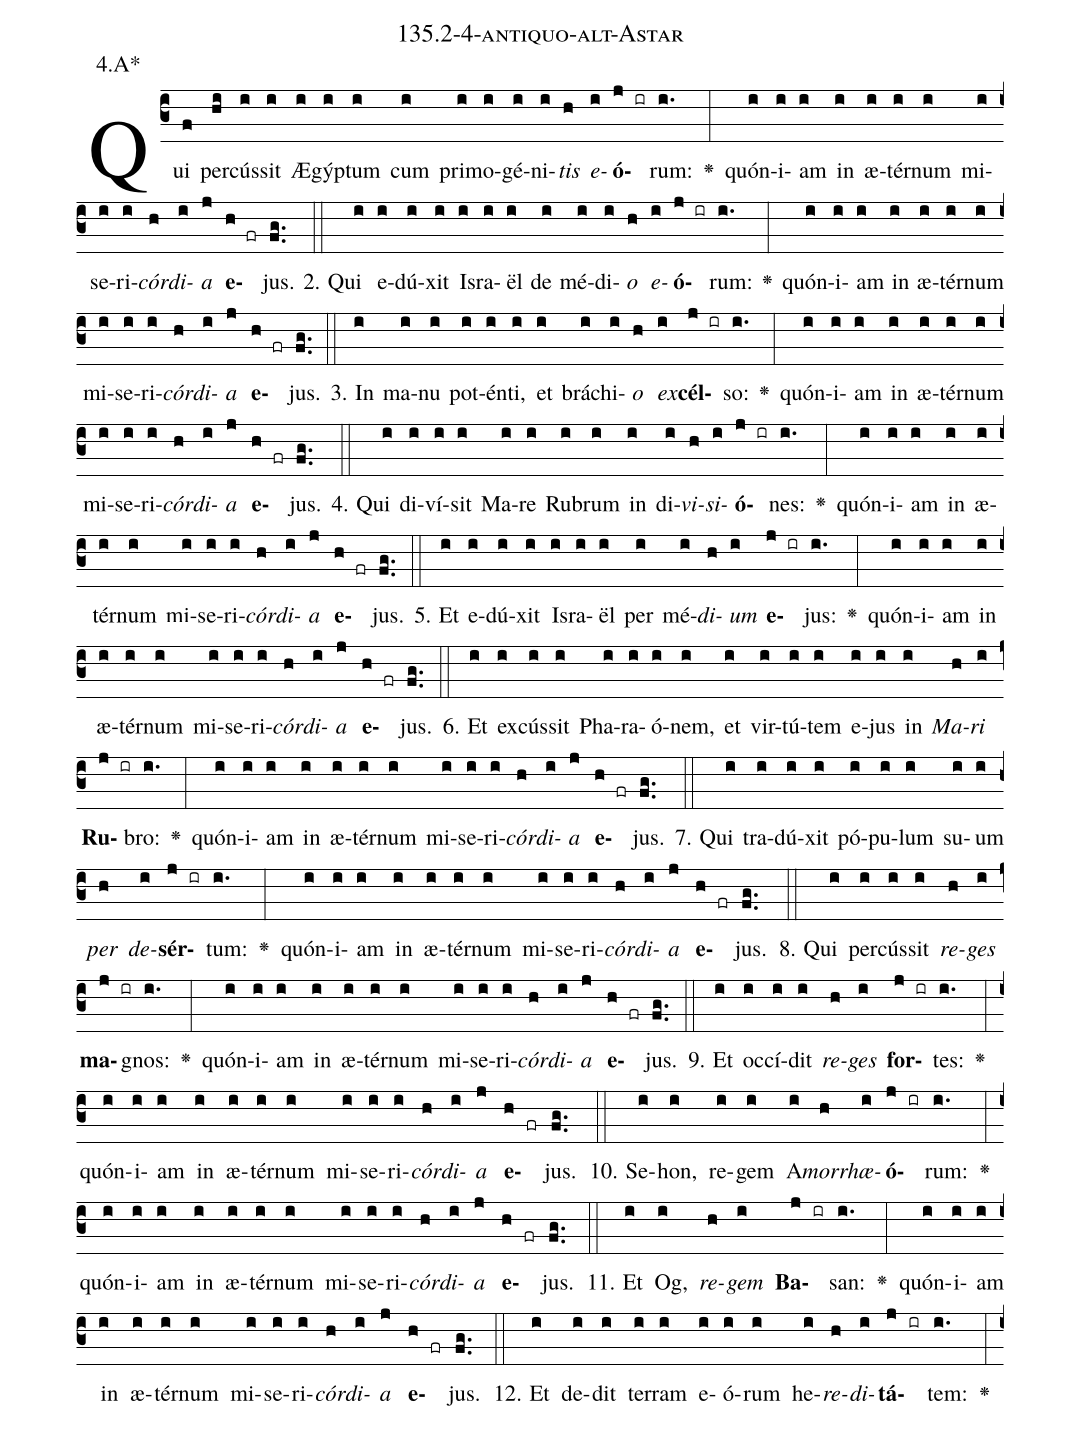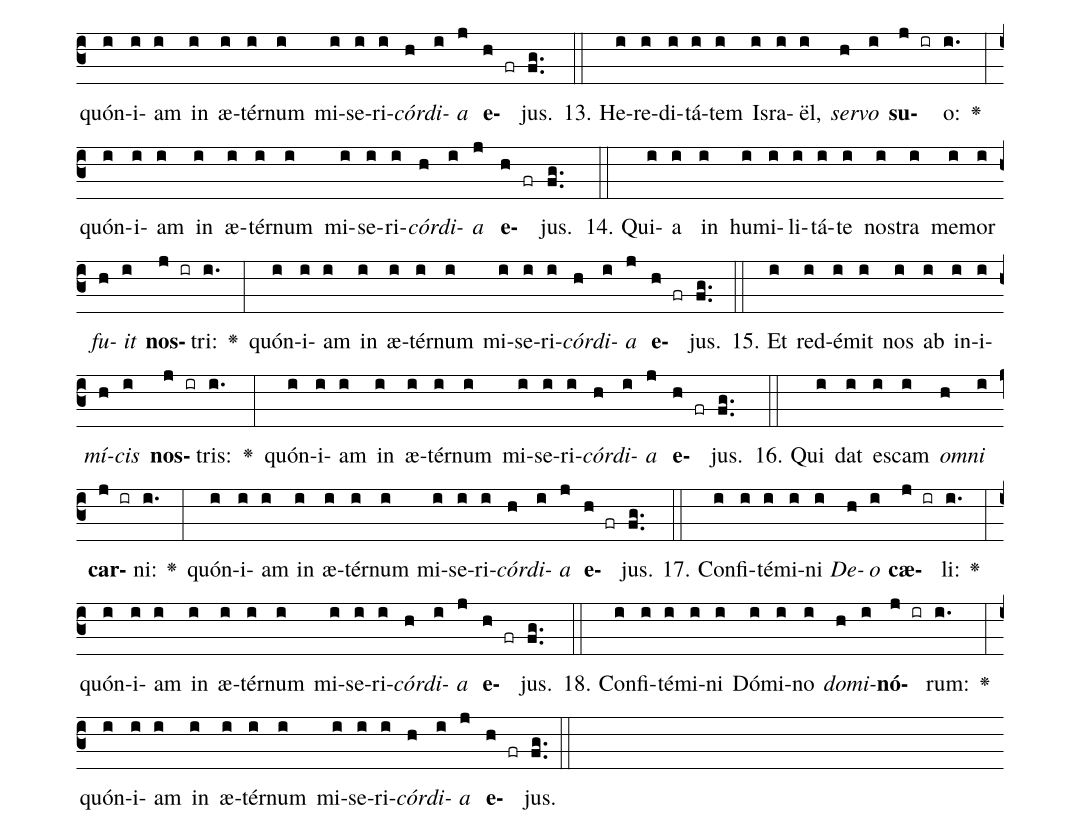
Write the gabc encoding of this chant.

name: 135.2-4-antiquo-alt-Astar;
annotation: 4.A*;
%%
(c3)Qui(f) per(hi)cús(i)sit(i) Æ(i)gýp(i)tum(i) cum(i) pri(i)mo(i)gé(i)ni(i)<i>tis</i>(h) <i>e</i>(i)<b>ó</b>(j ir)rum:(i.) <v>\greheightstar</v>(:) quón(i)i(i)am(i) in(i) æ(i)tér(i)num(i) mi(i)se(i)ri(i)<i>cór</i>(h)<i>di</i>(i)<i>a</i>(j) <b>e</b>(h fr)jus.(fg..) (::)
2. Qui(i) e(i)dú(i)xit(i) Is(i)ra(i)ël(i) de(i) mé(i)di(i)<i>o</i>(h) <i>e</i>(i)<b>ó</b>(j ir)rum:(i.) <v>\greheightstar</v>(:) quón(i)i(i)am(i) in(i) æ(i)tér(i)num(i) mi(i)se(i)ri(i)<i>cór</i>(h)<i>di</i>(i)<i>a</i>(j) <b>e</b>(h fr)jus.(fg..) (::)
3. In(i) ma(i)nu(i) pot(i)én(i)ti,(i) et(i) brá(i)chi(i)<i>o</i>(h) <i>ex</i>(i)<b>cél</b>(j ir)so:(i.) <v>\greheightstar</v>(:) quón(i)i(i)am(i) in(i) æ(i)tér(i)num(i) mi(i)se(i)ri(i)<i>cór</i>(h)<i>di</i>(i)<i>a</i>(j) <b>e</b>(h fr)jus.(fg..) (::)
4. Qui(i) di(i)ví(i)sit(i) Ma(i)re(i) Ru(i)brum(i) in(i) di(i)<i>vi</i>(h)<i>si</i>(i)<b>ó</b>(j ir)nes:(i.) <v>\greheightstar</v>(:) quón(i)i(i)am(i) in(i) æ(i)tér(i)num(i) mi(i)se(i)ri(i)<i>cór</i>(h)<i>di</i>(i)<i>a</i>(j) <b>e</b>(h fr)jus.(fg..) (::)
5. Et(i) e(i)dú(i)xit(i) Is(i)ra(i)ël(i) per(i) mé(i)<i>di</i>(h)<i>um</i>(i) <b>e</b>(j ir)jus:(i.) <v>\greheightstar</v>(:) quón(i)i(i)am(i) in(i) æ(i)tér(i)num(i) mi(i)se(i)ri(i)<i>cór</i>(h)<i>di</i>(i)<i>a</i>(j) <b>e</b>(h fr)jus.(fg..) (::)
6. Et(i) ex(i)cús(i)sit(i) Pha(i)ra(i)ó(i)nem,(i) et(i) vir(i)tú(i)tem(i) e(i)jus(i) in(i) <i>Ma</i>(h)<i>ri</i>(i) <b>Ru</b>(j ir)bro:(i.) <v>\greheightstar</v>(:) quón(i)i(i)am(i) in(i) æ(i)tér(i)num(i) mi(i)se(i)ri(i)<i>cór</i>(h)<i>di</i>(i)<i>a</i>(j) <b>e</b>(h fr)jus.(fg..) (::)
7. Qui(i) tra(i)dú(i)xit(i) pó(i)pu(i)lum(i) su(i)um(i) <i>per</i>(h) <i>de</i>(i)<b>sér</b>(j ir)tum:(i.) <v>\greheightstar</v>(:) quón(i)i(i)am(i) in(i) æ(i)tér(i)num(i) mi(i)se(i)ri(i)<i>cór</i>(h)<i>di</i>(i)<i>a</i>(j) <b>e</b>(h fr)jus.(fg..) (::)
8. Qui(i) per(i)cús(i)sit(i) <i>re</i>(h)<i>ges</i>(i) <b>ma</b>(j ir)gnos:(i.) <v>\greheightstar</v>(:) quón(i)i(i)am(i) in(i) æ(i)tér(i)num(i) mi(i)se(i)ri(i)<i>cór</i>(h)<i>di</i>(i)<i>a</i>(j) <b>e</b>(h fr)jus.(fg..) (::)
9. Et(i) oc(i)cí(i)dit(i) <i>re</i>(h)<i>ges</i>(i) <b>for</b>(j ir)tes:(i.) <v>\greheightstar</v>(:) quón(i)i(i)am(i) in(i) æ(i)tér(i)num(i) mi(i)se(i)ri(i)<i>cór</i>(h)<i>di</i>(i)<i>a</i>(j) <b>e</b>(h fr)jus.(fg..) (::)
10. Se(i)hon,(i) re(i)gem(i) A(i)<i>mor</i>(h)<i>rhæ</i>(i)<b>ó</b>(j ir)rum:(i.) <v>\greheightstar</v>(:) quón(i)i(i)am(i) in(i) æ(i)tér(i)num(i) mi(i)se(i)ri(i)<i>cór</i>(h)<i>di</i>(i)<i>a</i>(j) <b>e</b>(h fr)jus.(fg..) (::)
11. Et(i) Og,(i) <i>re</i>(h)<i>gem</i>(i) <b>Ba</b>(j ir)san:(i.) <v>\greheightstar</v>(:) quón(i)i(i)am(i) in(i) æ(i)tér(i)num(i) mi(i)se(i)ri(i)<i>cór</i>(h)<i>di</i>(i)<i>a</i>(j) <b>e</b>(h fr)jus.(fg..) (::)
12. Et(i) de(i)dit(i) ter(i)ram(i) e(i)ó(i)rum(i) he(i)<i>re</i>(h)<i>di</i>(i)<b>tá</b>(j ir)tem:(i.) <v>\greheightstar</v>(:) quón(i)i(i)am(i) in(i) æ(i)tér(i)num(i) mi(i)se(i)ri(i)<i>cór</i>(h)<i>di</i>(i)<i>a</i>(j) <b>e</b>(h fr)jus.(fg..) (::)
13. He(i)re(i)di(i)tá(i)tem(i) Is(i)ra(i)ël,(i) <i>ser</i>(h)<i>vo</i>(i) <b>su</b>(j ir)o:(i.) <v>\greheightstar</v>(:) quón(i)i(i)am(i) in(i) æ(i)tér(i)num(i) mi(i)se(i)ri(i)<i>cór</i>(h)<i>di</i>(i)<i>a</i>(j) <b>e</b>(h fr)jus.(fg..) (::)
14. Qui(i)a(i) in(i) hu(i)mi(i)li(i)tá(i)te(i) nos(i)tra(i) me(i)mor(i) <i>fu</i>(h)<i>it</i>(i) <b>nos</b>(j ir)tri:(i.) <v>\greheightstar</v>(:) quón(i)i(i)am(i) in(i) æ(i)tér(i)num(i) mi(i)se(i)ri(i)<i>cór</i>(h)<i>di</i>(i)<i>a</i>(j) <b>e</b>(h fr)jus.(fg..) (::)
15. Et(i) red(i)é(i)mit(i) nos(i) ab(i) in(i)i(i)<i>mí</i>(h)<i>cis</i>(i) <b>nos</b>(j ir)tris:(i.) <v>\greheightstar</v>(:) quón(i)i(i)am(i) in(i) æ(i)tér(i)num(i) mi(i)se(i)ri(i)<i>cór</i>(h)<i>di</i>(i)<i>a</i>(j) <b>e</b>(h fr)jus.(fg..) (::)
16. Qui(i) dat(i) es(i)cam(i) <i>om</i>(h)<i>ni</i>(i) <b>car</b>(j ir)ni:(i.) <v>\greheightstar</v>(:) quón(i)i(i)am(i) in(i) æ(i)tér(i)num(i) mi(i)se(i)ri(i)<i>cór</i>(h)<i>di</i>(i)<i>a</i>(j) <b>e</b>(h fr)jus.(fg..) (::)
17. Con(i)fi(i)té(i)mi(i)ni(i) <i>De</i>(h)<i>o</i>(i) <b>cæ</b>(j ir)li:(i.) <v>\greheightstar</v>(:) quón(i)i(i)am(i) in(i) æ(i)tér(i)num(i) mi(i)se(i)ri(i)<i>cór</i>(h)<i>di</i>(i)<i>a</i>(j) <b>e</b>(h fr)jus.(fg..) (::)
18. Con(i)fi(i)té(i)mi(i)ni(i) Dó(i)mi(i)no(i) <i>do</i>(h)<i>mi</i>(i)<b>nó</b>(j ir)rum:(i.) <v>\greheightstar</v>(:) quón(i)i(i)am(i) in(i) æ(i)tér(i)num(i) mi(i)se(i)ri(i)<i>cór</i>(h)<i>di</i>(i)<i>a</i>(j) <b>e</b>(h fr)jus.(fg..) (::)
